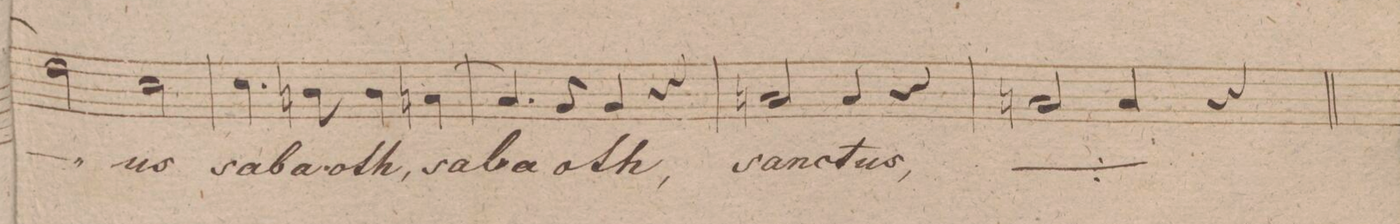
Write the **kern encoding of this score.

**kern	**text	**dynam
*I"Baſso.	*	*
*clefF4	*	*
*k[f#c#g#d#]	*	*
*met(c)	*	*
*M4/4	*	*
2F#\]	.	.
2E\	-us	.
=20	=20	=20
4.E\	sa-	.
8Dn\	-ba-	.
4D\	-oth,	.
[4Cn\	sa-	.
=21	=21	=21
4.C/]	.	.
8BB/	-ba-	.
4BB/	-oth,	.
4r	.	.
=22	=22	=22
2Cn/	san-	.
4C/	-ctus,	.
4r	.	.
=23	=23	=23
*	*ij	*
2Cn/	san-	.
4C/	-ctus,	.
*	*Xij	*
4r	.	.
=24	=24	=24
*-	*-	*-
